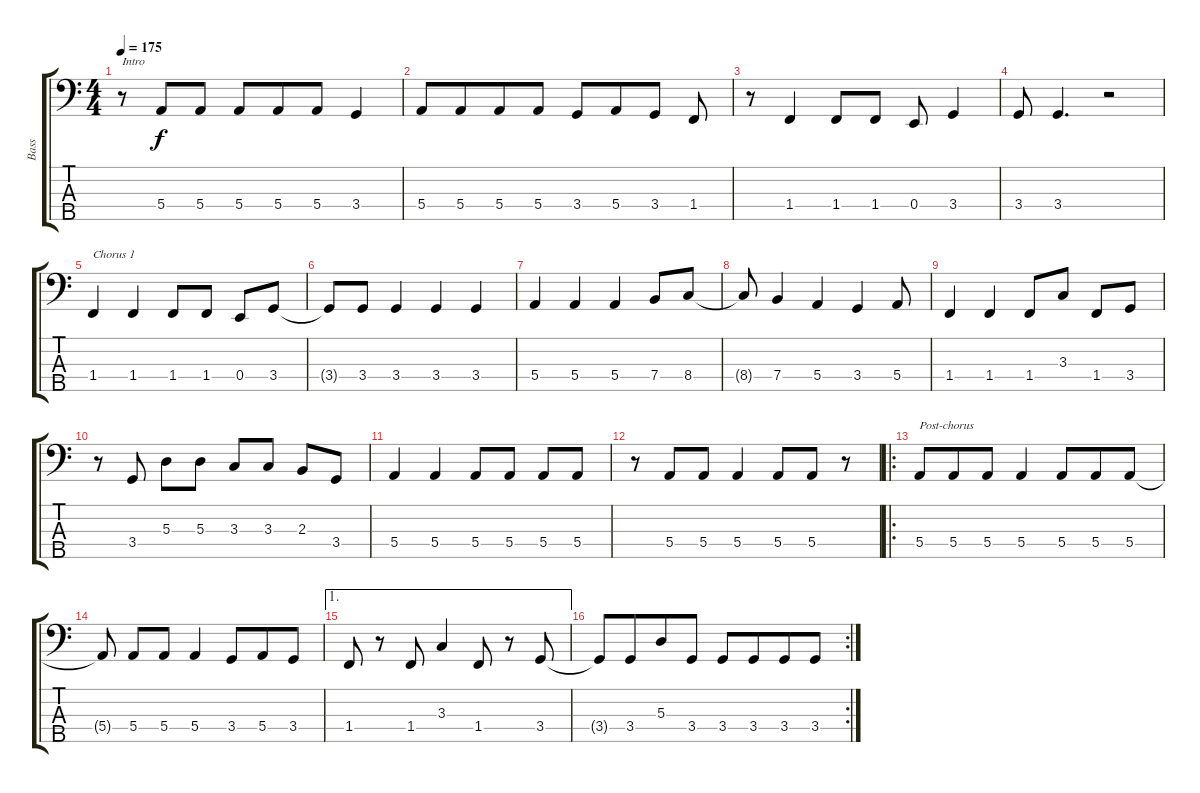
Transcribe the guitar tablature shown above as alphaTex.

\track ("Bass" "Bass") {instrument electricbassfinger}
\staff {score tabs}
\tuning (G2 D2 A1 E1 B0) {hide}
\ts (4 4)
\tempo 175
\clef f4
\ks c
r.8{txt "Intro" dy f instrument electricbassfinger} 5.4.8{beam merge} 5.4.8{beam split} 5.4.8{beam merge} 5.4.8{beam merge} 5.4.8 3.4.4 |
5.4.8 5.4.8{beam merge} 5.4.8 5.4.8 3.4.8 5.4.8{beam merge} 3.4.8{beam split} 1.4.8 |
r.8 1.4.4 1.4.8{beam merge} 1.4.8{beam split} 0.4.8 3.4.4 |
3.4.8 3.4.4{d} r.2 |
1.4.4{txt "Chorus 1"} 1.4.4 1.4.8 1.4.8 0.4.8 3.4.8 |
3.4{t}.8 3.4.8 3.4.4 3.4.4 3.4.4 |
5.4.4 5.4.4 5.4.4 7.4.8 8.4.8 |
8.4{t}.8 7.4.4 5.4.4 3.4.4 5.4.8 |
1.4.4 1.4.4 1.4.8 3.3.8 1.4.8 3.4.8 |
r.8 3.4.8 5.3.8 5.3.8 3.3.8 3.3.8 2.3.8 3.4.8 |
5.4.4 5.4.4 5.4.8 5.4.8 5.4.8 5.4.8 |
r.8 5.4.8{beam merge} 5.4.8 5.4.4 5.4.8{beam merge} 5.4.8 r.8 |
\ro
5.4.8{txt "Post-chorus"} 5.4.8{beam merge} 5.4.8 5.4.4 5.4.8{beam merge} 5.4.8 5.4.8 |
5.4{t}.8{beam split} 5.4.8{beam merge} 5.4.8 5.4.4 3.4.8{beam merge} 5.4.8 3.4.8 |
\ae 1
1.4.8 r.8 1.4.8 3.3.4 1.4.8 r.8{beam merge} 3.4.8 |
\rc 2
3.4{t}.8 3.4.8{beam merge} 5.3.8 3.4.8 3.4.8 3.4.8{beam merge} 3.4.8 3.4.8
